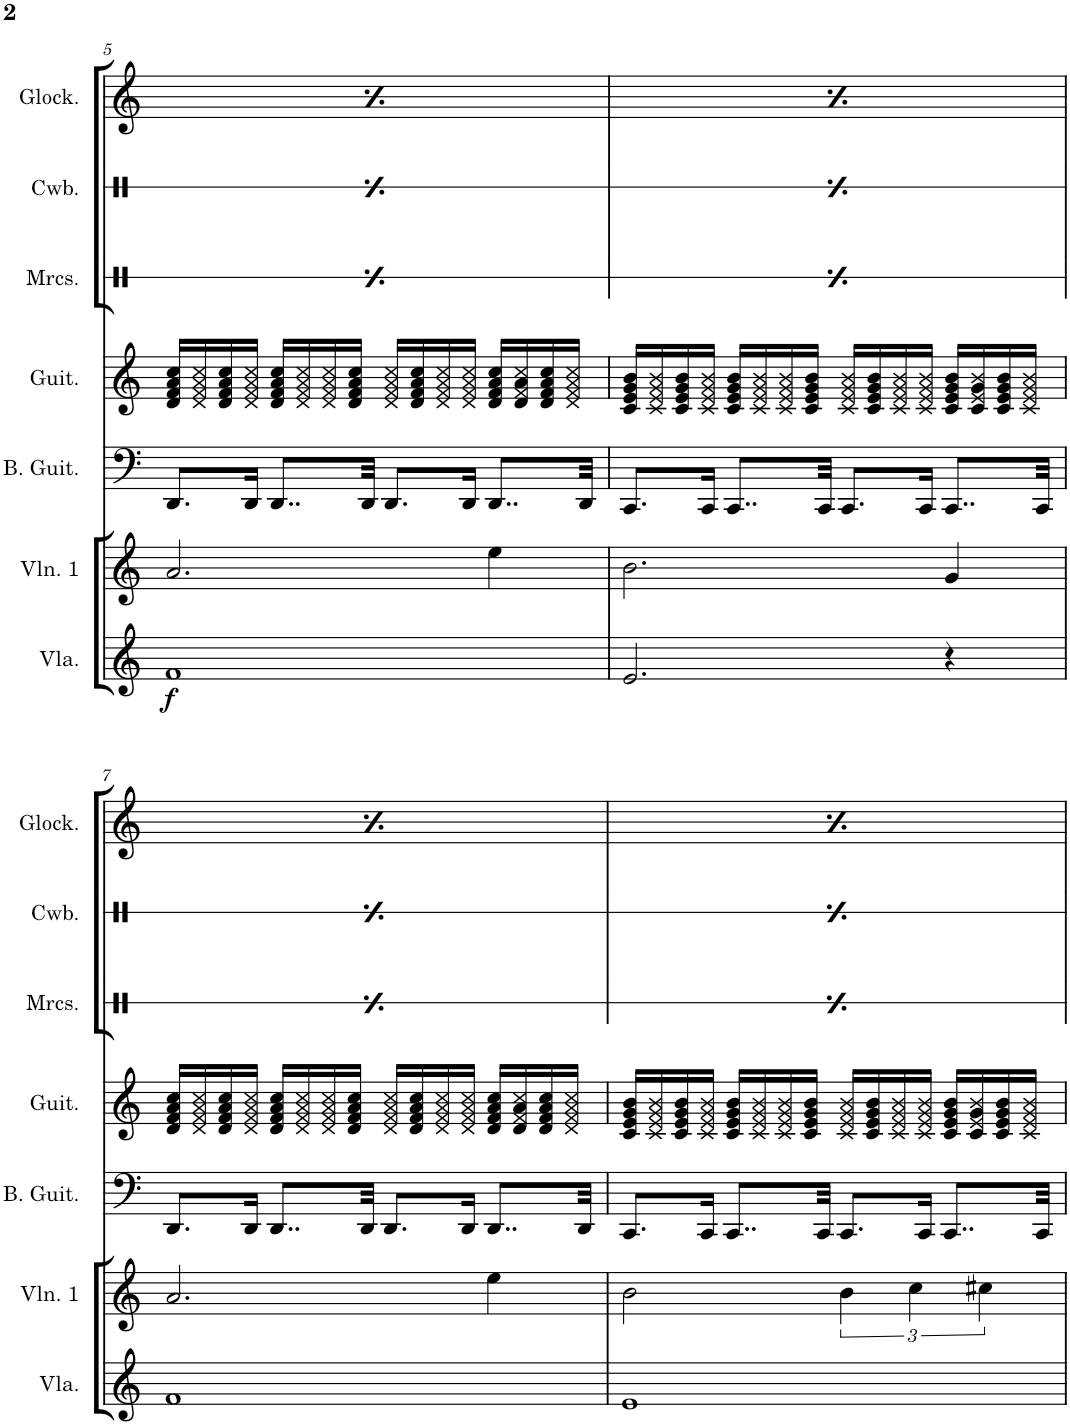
**kern	**dynam	**kern	**kern	**kern	**kern	**kern	**kern	**dynam	**kern	**kern	**dynam
*part9	*part9	*part8	*part7	*part6	*part5	*part4	*part3	*part3	*part2	*part1	*part1
*staff9	*staff9	*staff8	*staff7	*staff6	*staff5	*staff4	*staff3	*staff3	*staff2	*staff1	*staff1
*I"Viola	*	*I"Violin	*I"Violin 1	*I"Bass Guitar	*I"Alto Guitar	*I"Guitar	*I"Maracas	*	*I"Cowbell	*I"Glockenspiel	*
*I'Vla.	*	*I'Vln	*I'Vln. 1	*I'B. Guit.	*	*I'Guit.	*I'Mrcs.	*	*I'Cwb.	*I'Glock.	*
!!LO:PB:g=z
*clefG2	*	*clefG2	*clefG2	*clefF4	*clefG2	*clefG2	*clefX	*	*clefX	*clefG2	*
*k[]	*	*k[]	*k[]	*k[]	*k[]	*k[]	*k[]	*	*k[]	*k[]	*
*M4/4	*	*M4/4	*M4/4	*M4/4	*M4/4	*M4/4	*M4/4	*	*M4/4	*M4/4	*
*met(c)	*	*met(c)	*met(c)	*met(c)	*met(c)	*met(c)	*met(c)	*	*met(c)	*met(c)	*
*MM120	*	*MM120	*MM120	*MM120	*MM120	*MM120	*MM120	*	*MM120	*MM120	*
=5	=5	=5	=5	=5	=5	=5	=5	=5	=5	=5	=5
!	!LO:DY:b	!	!	!	!	!	!	!LO:DY:b	!	!	!
1f	f	16g#]	2.a/	8.DD/L	16r	16d/ 16f/ 16a/ 16cc/LL	16Re^/LL	p	8.Re/L	16r	.
!	!	!	!	!	!	!	!	!	!	!	!LO:DY:b
.	.	2.a	.	.	16d 16f 16a 16cc	16d/ 16f/ 16a/ 16cc/	16Re/	.	.	16eee-X/KL	pp
.	.	.	.	.	16r	16d/ 16f/ 16a/ 16cc/	16Re/	.	.	8eee-/J	.
.	.	.	.	16DD/Jk	16d 16f 16a 16cc	16d/ 16f/ 16a/ 16cc/JJ	16Re/JJ	.	16Re/Jk	.	.
.	.	.	.	8..DD/L	16r	16d/ 16f/ 16a/ 16cc/LL	16Re^/LL	.	8r	16eee-/LL	.
.	.	.	.	.	16d/ 16f/ 16a/ 16cc/LL	16d/ 16f/ 16a/ 16cc/	16Re/	.	.	16eee-/JJ	.
.	.	.	.	.	16d/ 16f/ 16a/ 16cc/JJ	16d/ 16f/ 16a/ 16cc/	16Re/	.	8Re/	16r	.
.	.	.	.	.	16r	16d/ 16f/ 16a/ 16cc/JJ	16Re^/JJ	.	.	16eee-/	.
.	.	.	.	32DD/Jkk	.	.	.	.	.	.	.
.	.	.	.	8.DD/L	16d 16f 16a 16cc	16d/ 16f/ 16a/ 16cc/LL	16Re/LL	.	8r	16eee-/LL	.
.	.	.	.	.	16r	16d/ 16f/ 16a/ 16cc/	16Re^/	.	.	16eee-/JJ	.
.	.	.	.	.	16d/ 16f/ 16a/ 16cc/LL	16d/ 16f/ 16a/ 16cc/	16Re/	.	8Re/	16r	.
.	.	.	.	16DD/Jk	16d/ 16f/ 16a/ 16cc/JJ	16d/ 16f/ 16a/ 16cc/JJ	16Re/JJ	.	.	16eee-/	.
.	.	.	4ee\	8..DD/L	16r	16d/ 16f/ 16a/ 16cc/LL	16Re^/LL	.	16r	16eee-/	.
.	.	[8.ee	.	.	16f 16cc	16d/ 16f/ 16a/ 16cc/	16Re/	.	16Re/	16r	.
.	.	.	.	.	16r	16d/ 16f/ 16a/ 16cc/	16Re^/	.	8r	16eee-^/LL	.
.	.	.	.	.	16d 16f 16a 16cc	16d/ 16f/ 16a/ 16cc/JJ	16Re/JJ	.	.	16eee-/JJ	.
.	.	.	.	32DD/Jkk	.	.	.	.	.	.	.
=6	=6	=6	=6	=6	=6	=6	=6	=6	=6	=6	=6
*	*	*	*	*	*	*	*	*	*	*MM120	*
!	!	!	!	!	!	!	!	!LO:DY:b	!	!	!
2.e/	.	16ee]	2.b\	8.CC/L	16r	16c/ 16e/ 16g/ 16b/LL	16Re^/LL	p	8.Re/L	16r	.
!	!	!	!	!	!	!	!	!	!	!	!LO:DY:b
.	.	2.b	.	.	16c 16e 16g 16b	16c/ 16e/ 16g/ 16b/	16Re/	.	.	16eee-X/KL	pp
.	.	.	.	.	16r	16c/ 16e/ 16g/ 16b/	16Re/	.	.	8eee-/J	.
.	.	.	.	16CC/Jk	16c 16e 16g 16b	16c/ 16e/ 16g/ 16b/JJ	16Re/JJ	.	16Re/Jk	.	.
.	.	.	.	8..CC/L	16r	16c/ 16e/ 16g/ 16b/LL	16Re^/LL	.	8r	16eee-/LL	.
.	.	.	.	.	16c/ 16e/ 16g/ 16b/LL	16c/ 16e/ 16g/ 16b/	16Re/	.	.	16eee-/JJ	.
.	.	.	.	.	16c/ 16e/ 16g/ 16b/JJ	16c/ 16e/ 16g/ 16b/	16Re/	.	8Re/	16r	.
.	.	.	.	.	16r	16c/ 16e/ 16g/ 16b/JJ	16Re^/JJ	.	.	16eee-/	.
.	.	.	.	32CC/Jkk	.	.	.	.	.	.	.
.	.	.	.	8.CC/L	16c 16e 16g 16b	16c/ 16e/ 16g/ 16b/LL	16Re/LL	.	8r	16eee-/LL	.
.	.	.	.	.	16r	16c/ 16e/ 16g/ 16b/	16Re^/	.	.	16eee-/JJ	.
.	.	.	.	.	16c/ 16e/ 16g/ 16b/LL	16c/ 16e/ 16g/ 16b/	16Re/	.	8Re/	16r	.
.	.	.	.	16CC/Jk	16c/ 16e/ 16g/ 16b/JJ	16c/ 16e/ 16g/ 16b/JJ	16Re/JJ	.	.	16eee-/	.
4r	.	.	4g/	8..CC/L	16r	16c/ 16e/ 16g/ 16b/LL	16Re^/LL	.	16r	16eee-/	.
.	.	[8.g	.	.	16e 16b	16c/ 16e/ 16g/ 16b/	16Re/	.	16Re/	16r	.
.	.	.	.	.	16r	16c/ 16e/ 16g/ 16b/	16Re^/	.	8r	16eee-^/LL	.
.	.	.	.	.	16c 16e 16g 16b	16c/ 16e/ 16g/ 16b/JJ	16Re/JJ	.	.	16eee-/JJ	.
.	.	.	.	32CC/Jkk	.	.	.	.	.	.	.
!!LO:LB:g=z
=7	=7	=7	=7	=7	=7	=7	=7	=7	=7	=7	=7
*	*	*	*	*	*	*	*	*	*	*MM120	*
!	!	!	!	!	!	!	!	!LO:DY:b	!	!	!
1f	.	16g]	2.a/	8.DD/L	16r	16d/ 16f/ 16a/ 16cc/LL	16Re^/LL	p	8.Re/L	16r	.
!	!	!	!	!	!	!	!	!	!	!	!LO:DY:b
.	.	2.a	.	.	16d 16f 16a 16cc	16d/ 16f/ 16a/ 16cc/	16Re/	.	.	16eee-X/KL	pp
.	.	.	.	.	16r	16d/ 16f/ 16a/ 16cc/	16Re/	.	.	8eee-/J	.
.	.	.	.	16DD/Jk	16d 16f 16a 16cc	16d/ 16f/ 16a/ 16cc/JJ	16Re/JJ	.	16Re/Jk	.	.
.	.	.	.	8..DD/L	16r	16d/ 16f/ 16a/ 16cc/LL	16Re^/LL	.	8r	16eee-/LL	.
.	.	.	.	.	16d/ 16f/ 16a/ 16cc/LL	16d/ 16f/ 16a/ 16cc/	16Re/	.	.	16eee-/JJ	.
.	.	.	.	.	16d/ 16f/ 16a/ 16cc/JJ	16d/ 16f/ 16a/ 16cc/	16Re/	.	8Re/	16r	.
.	.	.	.	.	16r	16d/ 16f/ 16a/ 16cc/JJ	16Re^/JJ	.	.	16eee-/	.
.	.	.	.	32DD/Jkk	.	.	.	.	.	.	.
.	.	.	.	8.DD/L	16d 16f 16a 16cc	16d/ 16f/ 16a/ 16cc/LL	16Re/LL	.	8r	16eee-/LL	.
.	.	.	.	.	16r	16d/ 16f/ 16a/ 16cc/	16Re^/	.	.	16eee-/JJ	.
.	.	.	.	.	16d/ 16f/ 16a/ 16cc/LL	16d/ 16f/ 16a/ 16cc/	16Re/	.	8Re/	16r	.
.	.	.	.	16DD/Jk	16d/ 16f/ 16a/ 16cc/JJ	16d/ 16f/ 16a/ 16cc/JJ	16Re/JJ	.	.	16eee-/	.
.	.	.	4ee\	8..DD/L	16r	16d/ 16f/ 16a/ 16cc/LL	16Re^/LL	.	16r	16eee-/	.
.	.	[8.ee	.	.	16f 16cc	16d/ 16f/ 16a/ 16cc/	16Re/	.	16Re/	16r	.
.	.	.	.	.	16r	16d/ 16f/ 16a/ 16cc/	16Re^/	.	8r	16eee-^/LL	.
.	.	.	.	.	16d 16f 16a 16cc	16d/ 16f/ 16a/ 16cc/JJ	16Re/JJ	.	.	16eee-/JJ	.
.	.	.	.	32DD/Jkk	.	.	.	.	.	.	.
=8	=8	=8	=8	=8	=8	=8	=8	=8	=8	=8	=8
*	*	*	*	*	*	*	*	*	*	*MM120	*
!	!	!	!	!	!	!	!	!LO:DY:b	!	!	!
1e	.	16ee]	2b\	8.CC/L	16r	16c/ 16e/ 16g/ 16b/LL	16Re^/LL	p	8.Re/L	16r	.
!	!	!	!	!	!	!	!	!	!	!	!LO:DY:b
.	.	2b	.	.	16c 16e 16g 16b	16c/ 16e/ 16g/ 16b/	16Re/	.	.	16eee-X/KL	pp
.	.	.	.	.	16r	16c/ 16e/ 16g/ 16b/	16Re/	.	.	8eee-/J	.
.	.	.	.	16CC/Jk	16c 16e 16g 16b	16c/ 16e/ 16g/ 16b/JJ	16Re/JJ	.	16Re/Jk	.	.
.	.	.	.	8..CC/L	16r	16c/ 16e/ 16g/ 16b/LL	16Re^/LL	.	8r	16eee-/LL	.
.	.	.	.	.	16c/ 16e/ 16g/ 16b/LL	16c/ 16e/ 16g/ 16b/	16Re/	.	.	16eee-/JJ	.
.	.	.	.	.	16c/ 16e/ 16g/ 16b/JJ	16c/ 16e/ 16g/ 16b/	16Re/	.	8Re/	16r	.
.	.	.	.	.	16r	16c/ 16e/ 16g/ 16b/JJ	16Re^/JJ	.	.	16eee-/	.
.	.	.	.	32CC/Jkk	.	.	.	.	.	.	.
.	.	.	6b\	8.CC/L	16c 16e 16g 16b	16c/ 16e/ 16g/ 16b/LL	16Re/LL	.	8r	16eee-/LL	.
*	*	*Xbrackettup	*	*	*	*	*	*	*	*	*
.	.	6b	.	.	16r	16c/ 16e/ 16g/ 16b/	16Re^/	.	.	16eee-/JJ	.
.	.	.	.	.	16c/ 16e/ 16g/ 16b/LL	16c/ 16e/ 16g/ 16b/	16Re/	.	8Re/	16r	.
.	.	.	6cc\	.	.	.	.	.	.	.	.
.	.	.	.	16CC/Jk	16c/ 16e/ 16g/ 16b/JJ	16c/ 16e/ 16g/ 16b/JJ	16Re/JJ	.	.	16eee-/	.
.	.	[12cc	.	.	.	.	.	.	.	.	.
.	.	.	.	8..CC/L	16r	16c/ 16e/ 16g/ 16b/LL	16Re^/LL	.	16r	16eee-/	.
.	.	12cc\L]	.	.	16e 16b	16c/ 16e/ 16g/ 16b/	16Re/	.	16Re/	16r	.
.	.	.	6cc#X\	.	.	.	.	.	.	.	.
.	.	.	.	.	16r	16c/ 16e/ 16g/ 16b/	16Re^/	.	8r	16eee-^/LL	.
.	.	[24cc#X\L	.	.	.	.	.	.	.	.	.
.	.	16cc#\JJ_	.	.	16c 16e 16g 16b	16c/ 16e/ 16g/ 16b/JJ	16Re/JJ	.	.	16eee-/JJ	.
.	.	.	.	32CC/Jkk	.	.	.	.	.	.	.
=	=	=	=	=	=	=	=	=	=	=	=
*-	*-	*-	*-	*-	*-	*-	*-	*-	*-	*-	*-
